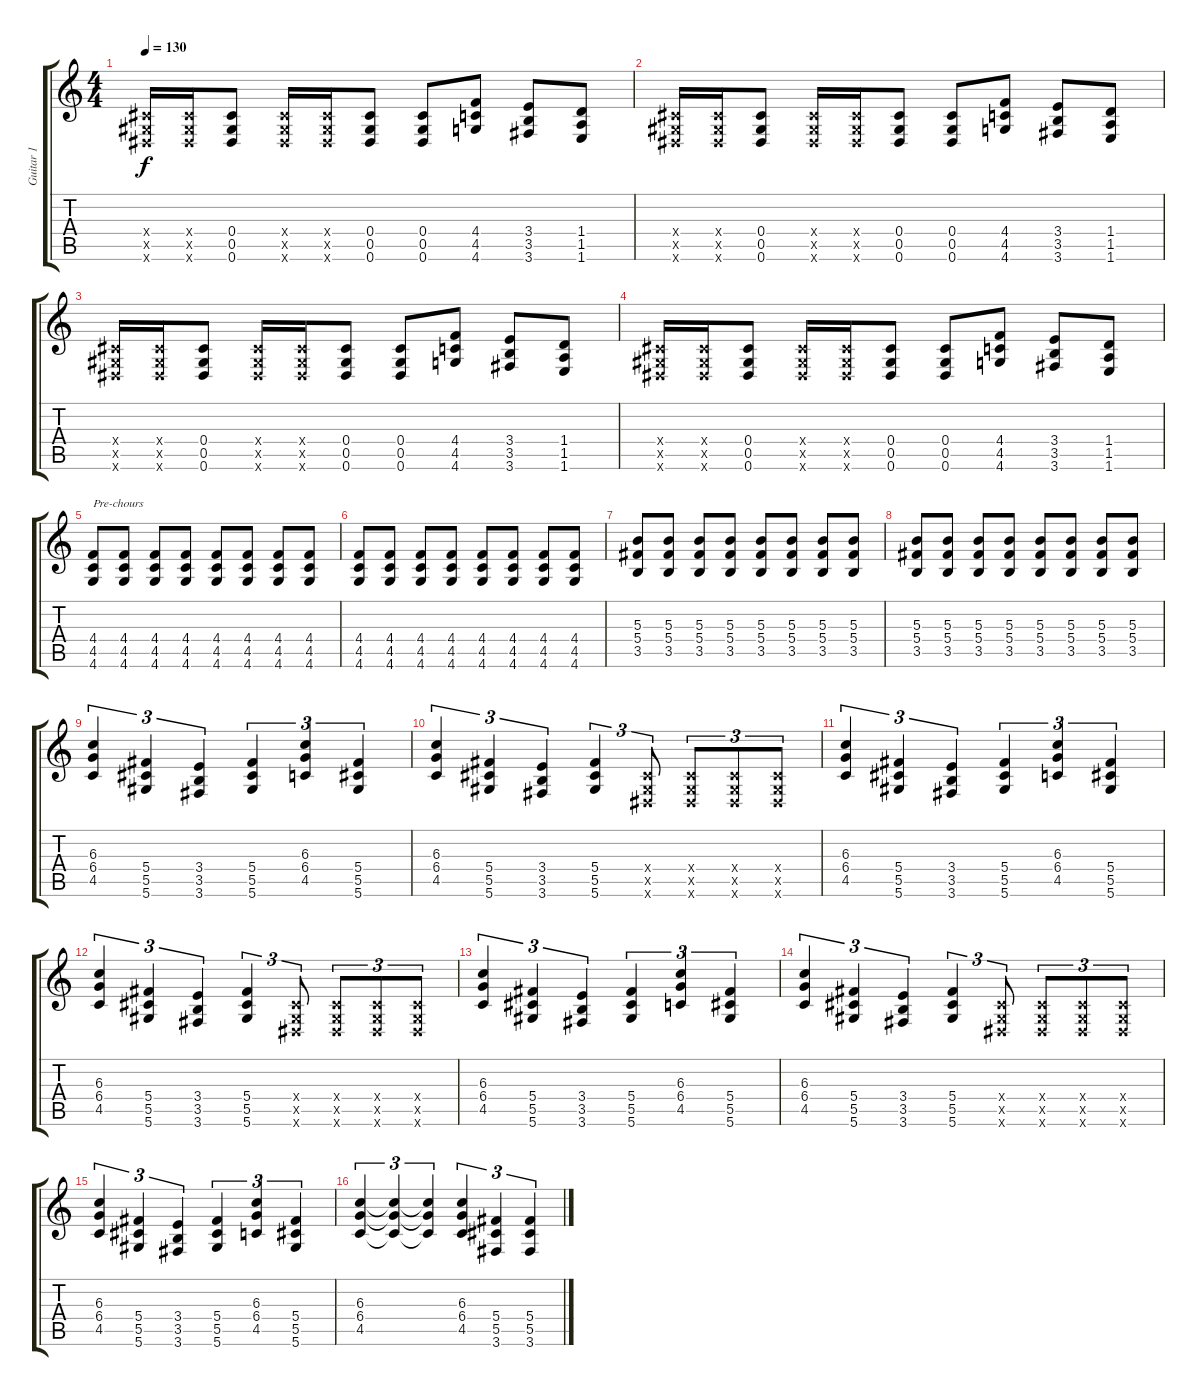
\track ("Guitar 1" "Guitar 1") {instrument distortionguitar}
\staff {score tabs}
\tuning (Eb4 Bb3 Gb3 Db3 Ab2 Eb2) {hide}
\ts (4 4)
\tempo 130
\clef g2
\ks c
(0.4{x} 0.5{x} 0.6{x}).16{dy f} (0.4{x} 0.5{x} 0.6{x}).16 (0.4 0.5 0.6).8 (0.4{x} 0.5{x} 0.6{x}).16 (0.4{x} 0.5{x} 0.6{x}).16 (0.4 0.5 0.6).8 (0.4 0.5 0.6).8 (4.4 4.5 4.6).8 (3.4 3.5 3.6).8 (1.4 1.5 1.6).8 |
(0.4{x} 0.5{x} 0.6{x}).16 (0.4{x} 0.5{x} 0.6{x}).16 (0.4 0.5 0.6).8 (0.4{x} 0.5{x} 0.6{x}).16 (0.4{x} 0.5{x} 0.6{x}).16 (0.4 0.5 0.6).8 (0.4 0.5 0.6).8 (4.4 4.5 4.6).8 (3.4 3.5 3.6).8 (1.4 1.5 1.6).8 |
(0.4{x} 0.5{x} 0.6{x}).16 (0.4{x} 0.5{x} 0.6{x}).16 (0.4 0.5 0.6).8 (0.4{x} 0.5{x} 0.6{x}).16 (0.4{x} 0.5{x} 0.6{x}).16 (0.4 0.5 0.6).8 (0.4 0.5 0.6).8 (4.4 4.5 4.6).8 (3.4 3.5 3.6).8 (1.4 1.5 1.6).8 |
(0.4{x} 0.5{x} 0.6{x}).16 (0.4{x} 0.5{x} 0.6{x}).16 (0.4 0.5 0.6).8 (0.4{x} 0.5{x} 0.6{x}).16 (0.4{x} 0.5{x} 0.6{x}).16 (0.4 0.5 0.6).8 (0.4 0.5 0.6).8 (4.4 4.5 4.6).8 (3.4 3.5 3.6).8 (1.4 1.5 1.6).8 |
(4.4 4.5 4.6).8{txt "Pre-chours"} (4.4 4.5 4.6).8{txt " "} (4.4 4.5 4.6).8{txt " "} (4.4 4.5 4.6).8{txt " "} (4.4 4.5 4.6).8{txt " "} (4.4 4.5 4.6).8{txt " "} (4.4 4.5 4.6).8{txt " "} (4.4 4.5 4.6).8{txt " "} |
(4.4 4.5 4.6).8 (4.4 4.5 4.6).8 (4.4 4.5 4.6).8 (4.4 4.5 4.6).8 (4.4 4.5 4.6).8 (4.4 4.5 4.6).8 (4.4 4.5 4.6).8 (4.4 4.5 4.6).8 |
(5.3 5.4 3.5).8 (5.3 5.4 3.5).8 (5.3 5.4 3.5).8 (5.3 5.4 3.5).8 (5.3 5.4 3.5).8 (5.3 5.4 3.5).8 (5.3 5.4 3.5).8 (5.3 5.4 3.5).8 |
(5.3 5.4 3.5).8 (5.3 5.4 3.5).8 (5.3 5.4 3.5).8 (5.3 5.4 3.5).8 (5.3 5.4 3.5).8 (5.3 5.4 3.5).8 (5.3 5.4 3.5).8 (5.3 5.4 3.5).8 |
(6.3 6.4 4.5).4{tu (3 2)} (5.4 5.5 5.6).4{tu (3 2)} (3.4 3.5 3.6).4{tu (3 2)} (5.4 5.5 5.6).4{tu (3 2)} (6.3 6.4 4.5).4{tu (3 2)} (5.4 5.5 5.6).4{tu (3 2)} |
(6.3 6.4 4.5).4{tu (3 2)} (5.4 5.5 5.6).4{tu (3 2)} (3.4 3.5 3.6).4{tu (3 2)} (5.4 5.5 5.6).4{tu (3 2)} (0.4{x} 0.5{x} 0.6{x}).8{tu (3 2)} (0.4{x} 0.5{x} 0.6{x}).8{tu (3 2)} (0.4{x} 0.5{x} 0.6{x}).8{tu (3 2)} (0.4{x} 0.5{x} 0.6{x}).8{tu (3 2)} |
(6.3 6.4 4.5).4{tu (3 2)} (5.4 5.5 5.6).4{tu (3 2)} (3.4 3.5 3.6).4{tu (3 2)} (5.4 5.5 5.6).4{tu (3 2)} (6.3 6.4 4.5).4{tu (3 2)} (5.4 5.5 5.6).4{tu (3 2)} |
(6.3 6.4 4.5).4{tu (3 2)} (5.4 5.5 5.6).4{tu (3 2)} (3.4 3.5 3.6).4{tu (3 2)} (5.4 5.5 5.6).4{tu (3 2)} (0.4{x} 0.5{x} 0.6{x}).8{tu (3 2)} (0.4{x} 0.5{x} 0.6{x}).8{tu (3 2)} (0.4{x} 0.5{x} 0.6{x}).8{tu (3 2)} (0.4{x} 0.5{x} 0.6{x}).8{tu (3 2)} |
(6.3 6.4 4.5).4{tu (3 2)} (5.4 5.5 5.6).4{tu (3 2)} (3.4 3.5 3.6).4{tu (3 2)} (5.4 5.5 5.6).4{tu (3 2)} (6.3 6.4 4.5).4{tu (3 2)} (5.4 5.5 5.6).4{tu (3 2)} |
(6.3 6.4 4.5).4{tu (3 2)} (5.4 5.5 5.6).4{tu (3 2)} (3.4 3.5 3.6).4{tu (3 2)} (5.4 5.5 5.6).4{tu (3 2)} (0.4{x} 0.5{x} 0.6{x}).8{tu (3 2)} (0.4{x} 0.5{x} 0.6{x}).8{tu (3 2)} (0.4{x} 0.5{x} 0.6{x}).8{tu (3 2)} (0.4{x} 0.5{x} 0.6{x}).8{tu (3 2)} |
(6.3 6.4 4.5).4{tu (3 2)} (5.4 5.5 5.6).4{tu (3 2)} (3.4 3.5 3.6).4{tu (3 2)} (5.4 5.5 5.6).4{tu (3 2)} (6.3 6.4 4.5).4{tu (3 2)} (5.4 5.5 5.6).4{tu (3 2)} |
(6.3 6.4 4.5).4{tu (3 2)} (6.3{t} 6.4{t} 4.5{t}).4{tu (3 2)} (6.3{t} 6.4{t} 4.5{t}).4{tu (3 2)} (6.3 6.4 4.5).4{tu (3 2)} (5.4 5.5 3.6).4{tu (3 2)} (5.4 5.5 3.6).4{tu (3 2)}
